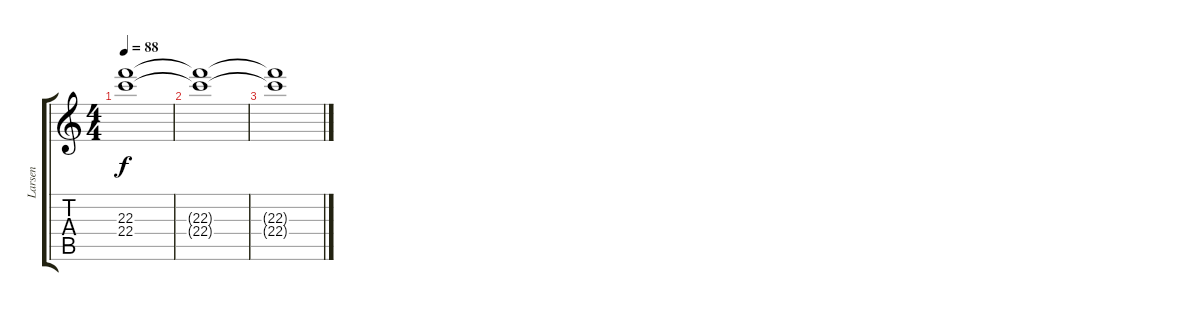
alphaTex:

\track ("Larsen" "Larsen") {instrument guitarharmonics}
\staff {score tabs}
\tuning (E4 B3 G3 D3 A2 E2) {hide}
\ts (4 4)
\tempo 88
\clef g2
\ks c
(22.3{t} 22.4{t}).1{dy f} |
(22.3{t} 22.4{t}).1 |
(22.3{t} 22.4{t}).1
